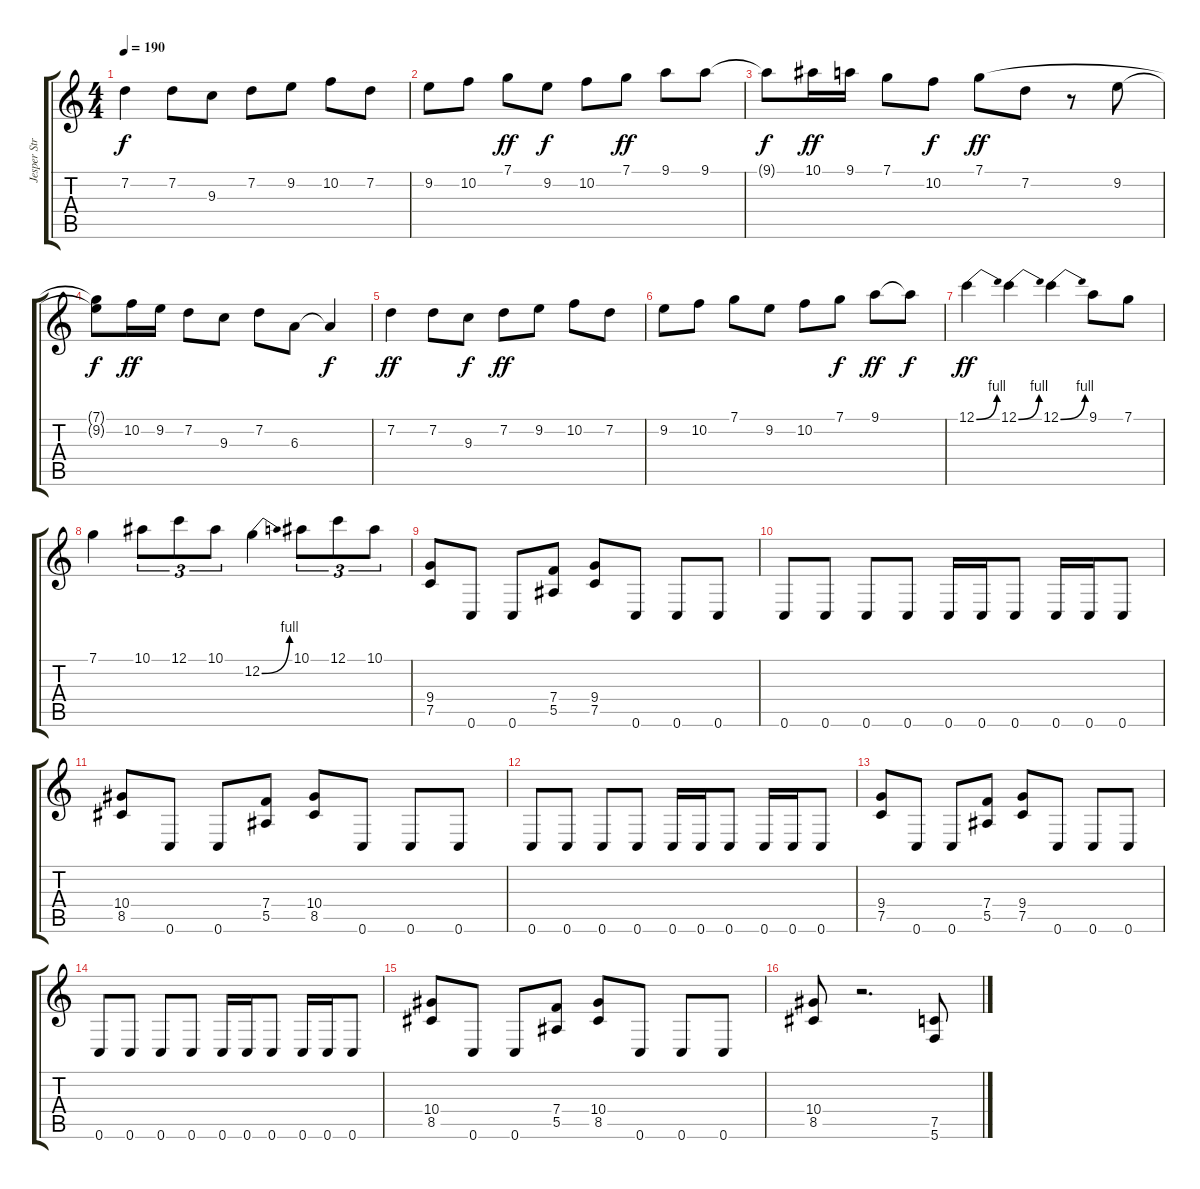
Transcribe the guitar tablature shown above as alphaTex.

\track ("Jesper Stromblad" "Jesper Str") {instrument distortionguitar}
\staff {score tabs}
\tuning (C4 G3 Eb3 Bb2 F2 C2) {hide}
\ts (4 4)
\tempo 190
\clef g2
\ks c
7.2.4{dy f} 7.2.8 9.3.8 7.2.8 9.2.8 10.2.8 7.2.8 |
9.2.8 10.2.8 7.1.8{dy ff} 9.2.8{dy f} 10.2.8 7.1.8{dy ff} 9.1.8 9.1.8 |
9.1{t}.8{dy f} 10.1.16{dy ff} 9.1.16 7.1.8 10.2.8{dy f} 7.1.8{dy ff} 7.2.8 r.8 9.2.8 |
(7.1{t} 9.2{t}).8{dy f} 10.2.16{dy ff} 9.2.16 7.2.8 9.3.8 7.2.8 6.3.8 6.3{t}.4{dy f} |
7.2.4{dy ff} 7.2.8 9.3.8{dy f} 7.2.8{dy ff} 9.2.8 10.2.8 7.2.8 |
9.2.8 10.2.8 7.1.8 9.2.8 10.2.8 7.1.8{dy f} 9.1.8{dy ff} 9.1{t}.8{dy f} |
12.1{be (bend 0 0 60 4)}.4{dy ff} 12.1{be (bend 0 0 60 4)}.4 12.1{be (bend 0 0 60 4)}.4 9.1.8 7.1.8 |
7.1.4 10.1.8{tu (3 2)} 12.1.8{tu (3 2)} 10.1.8{tu (3 2)} 12.2{be (bend 0 0 60 4)}.4 10.1.8{tu (3 2)} 12.1.8{tu (3 2)} 10.1.8{tu (3 2)} |
(9.4 7.5).8 0.6.8 0.6.8 (7.4 5.5).8 (9.4 7.5).8 0.6.8 0.6.8 0.6.8 |
0.6.8 0.6.8 0.6.8 0.6.8 0.6.16 0.6.16 0.6.8 0.6.16 0.6.16 0.6.8 |
(10.4 8.5).8 0.6.8 0.6.8 (7.4 5.5).8 (10.4 8.5).8 0.6.8 0.6.8 0.6.8 |
0.6.8 0.6.8 0.6.8 0.6.8 0.6.16 0.6.16 0.6.8 0.6.16 0.6.16 0.6.8 |
(9.4 7.5).8 0.6.8 0.6.8 (7.4 5.5).8 (9.4 7.5).8 0.6.8 0.6.8 0.6.8 |
0.6.8 0.6.8 0.6.8 0.6.8 0.6.16 0.6.16 0.6.8 0.6.16 0.6.16 0.6.8 |
(10.4 8.5).8 0.6.8 0.6.8 (7.4 5.5).8 (10.4 8.5).8 0.6.8 0.6.8 0.6.8 |
(10.4 8.5).8 r.2{d} (7.5 5.6).8
